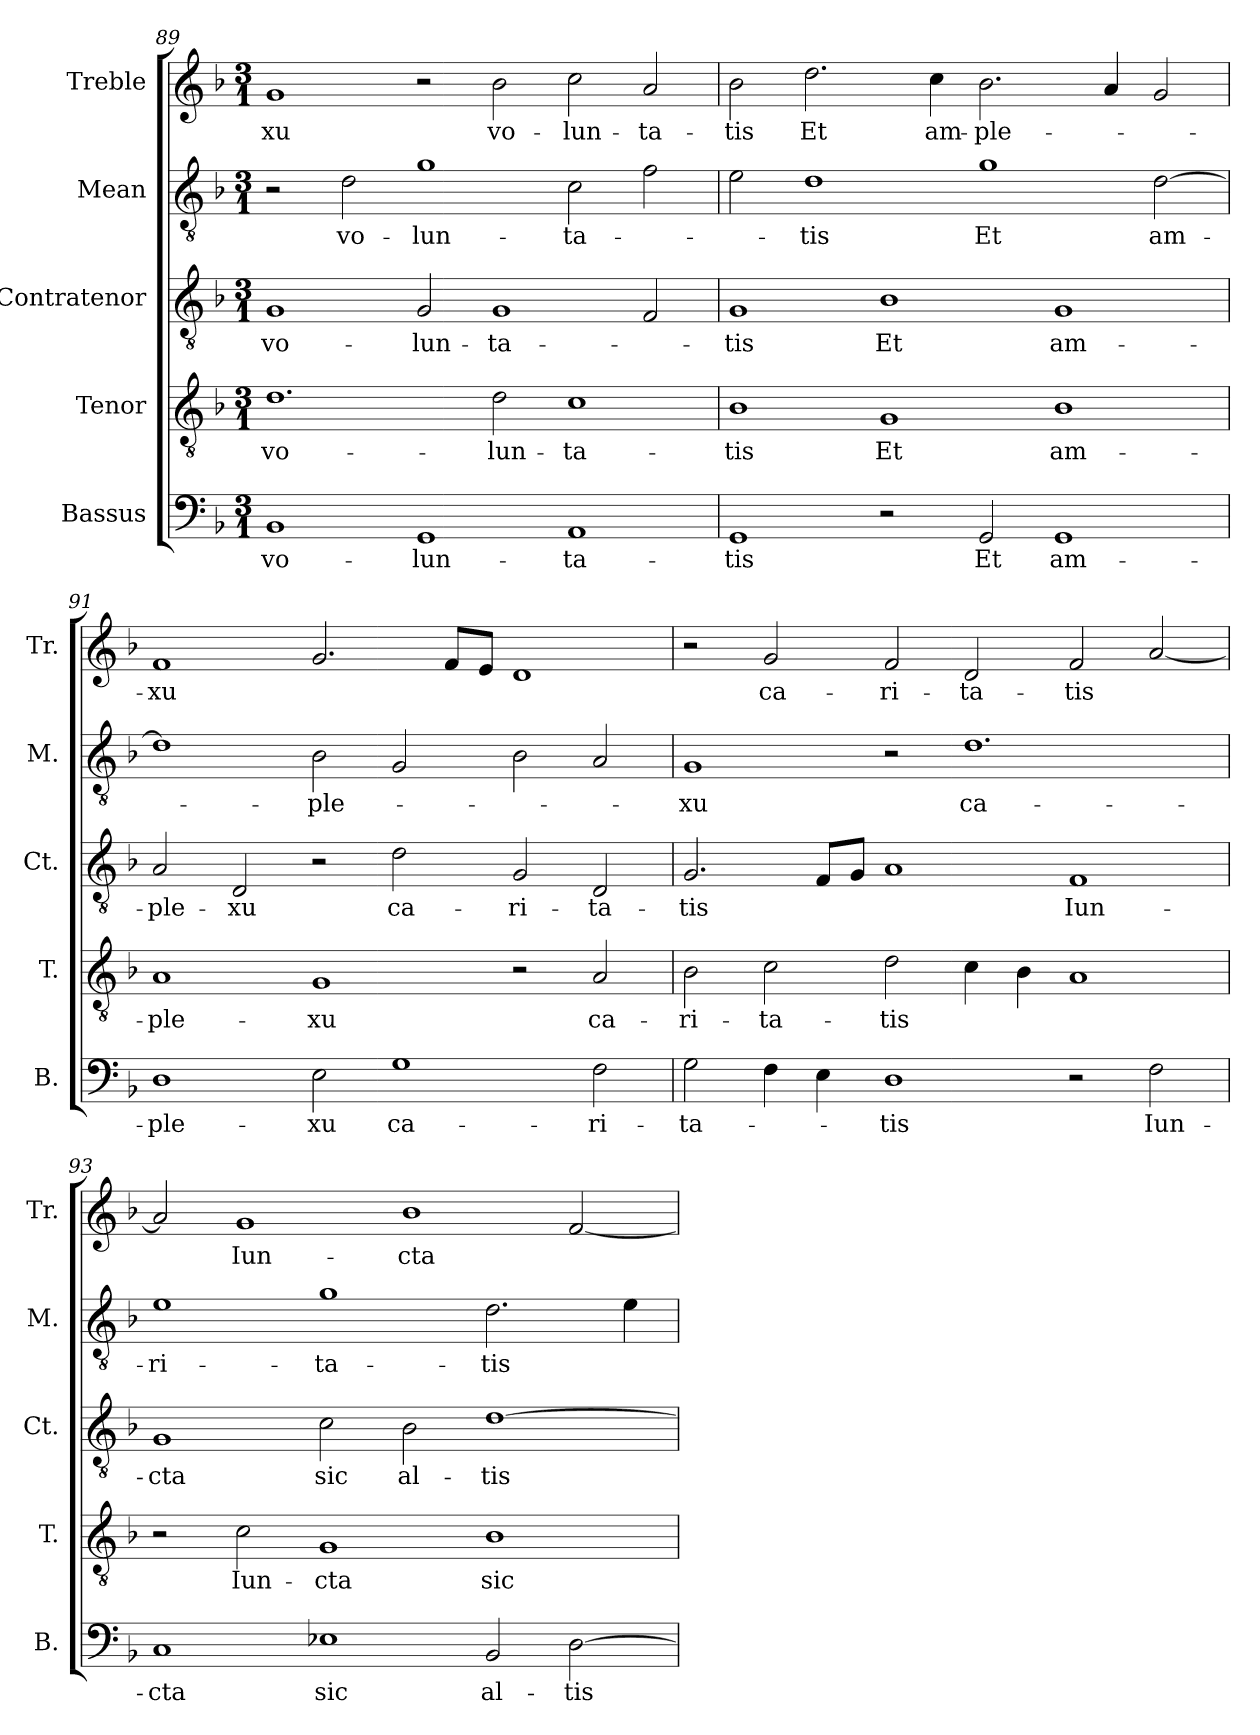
**kern	**text	**kern	**text	**kern	**text	**kern	**text	**kern	**text
*part5	*part5	*part4	*part4	*part3	*part3	*part2	*part2	*part1	*part1
*staff5	*staff5	*staff4	*staff4	*staff3	*staff3	*staff2	*staff2	*staff1	*staff1
*I"Bassus	*	*I"Tenor	*	*I"Contratenor	*	*I"Mean	*	*I"Treble	*
*I'B.	*	*I'T.	*	*I'Ct.	*	*I'M.	*	*I'Tr.	*
!!LO:LB:g=z
*clefF4	*	*clefGv2	*	*clefGv2	*	*clefGv2	*	*clefG2	*
*	*	*ITrd7c12	*	*ITrd7c12	*	*ITrd7c12	*	*	*
*k[b-]	*	*k[b-]	*	*k[b-]	*	*k[b-]	*	*k[b-]	*
*F:	*	*F:	*	*F:	*	*F:	*	*F:	*
*M3/1	*	*M3/1	*	*M3/1	*	*M3/1	*	*M3/1	*
=89	=89	=89	=89	=89	=89	=89	=89	=89	=89
!	!LO:LY:b:color=#000000	!	!	!	!	!	!	!	!
!	!	!	!LO:LY:b:color=#000000	!	!	!	!	!	!
!	!	!	!	!	!LO:LY:b:color=#000000	!	!	!	!
!	!	!	!	!	!	!	!	!	!LO:LY:b:color=#000000
1BB-i	vo-	1.Di	vo-	1GGi	vo-	2r	.	1gi	-xu
!	!	!	!	!	!	!	!LO:LY:b:color=#000000	!	!
.	.	.	.	.	.	2Di\	vo-	.	.
!	!LO:LY:b:color=#000000	!	!	!	!	!	!	!	!
!	!	!	!	!	!LO:LY:b:color=#000000	!	!	!	!
!	!	!	!	!	!	!	!LO:LY:b:color=#000000	!	!
1GGi	-lun-	.	.	2GGi/	-lun-	1Gi	-lun-	2r	.
!	!	!	!LO:LY:b:color=#000000	!	!	!	!	!	!
!	!	!	!	!	!LO:LY:b:color=#000000	!	!	!	!
!	!	!	!	!	!	!	!	!	!LO:LY:b:color=#000000
.	.	2Di\	-lun-	1GGi	-ta-	.	.	2b-i\	vo-
!	!LO:LY:b:color=#000000	!	!	!	!	!	!	!	!
!	!	!	!LO:LY:b:color=#000000	!	!	!	!	!	!
!	!	!	!	!	!	!	!LO:LY:b:color=#000000	!	!
!	!	!	!	!	!	!	!	!	!LO:LY:b:color=#000000
1AAi	-ta-	1Ci	-ta-	.	.	2Ci\	-ta-	2cci\	-lun-
!	!	!	!	!	!	!	!	!	!LO:LY:b:color=#000000
.	.	.	.	2FFi/	.	2Fi\	.	2ai/	-ta-
=90`	=90`	=90`	=90`	=90`	=90`	=90`	=90`	=90`	=90`
!	!LO:LY:b:color=#000000	!	!	!	!	!	!	!	!
!	!	!	!LO:LY:b:color=#000000	!	!	!	!	!	!
!	!	!	!	!	!LO:LY:b:color=#000000	!	!	!	!
!	!	!	!	!	!	!	!	!	!LO:LY:b:color=#000000
1GGi	-tis	1BB-i	-tis	1GGi	-tis	2Ei\	.	2b-i\	-tis
!	!	!	!	!	!	!	!LO:LY:b:color=#000000	!	!
!	!	!	!	!	!	!	!	!	!LO:LY:b:color=#000000
.	.	.	.	.	.	1Di	-tis	2.ddi\	Et
!	!	!	!LO:LY:b:color=#000000	!	!	!	!	!	!
!	!	!	!	!	!LO:LY:b:color=#000000	!	!	!	!
2r	.	1GGi	Et	1BB-i	Et	.	.	.	.
!	!	!	!	!	!	!	!	!	!LO:LY:b:color=#000000
.	.	.	.	.	.	.	.	4cci\	am-
!	!LO:LY:b:color=#000000	!	!	!	!	!	!	!	!
!	!	!	!	!	!	!	!LO:LY:b:color=#000000	!	!
!	!	!	!	!	!	!	!	!	!LO:LY:b:color=#000000
2GGi/	Et	.	.	.	.	1Gi	Et	2.b-i\	-ple-
!	!LO:LY:b:color=#000000	!	!	!	!	!	!	!	!
!	!	!	!LO:LY:b:color=#000000	!	!	!	!	!	!
!	!	!	!	!	!LO:LY:b:color=#000000	!	!	!	!
1GGi	am-	1BB-i	am-	1GGi	am-	.	.	.	.
.	.	.	.	.	.	.	.	4ai/	.
!	!	!	!	!	!	!	!LO:LY:b:color=#000000	!	!
.	.	.	.	.	.	[>2Di\	am-	2gi/	.
=91`	=91`	=91`	=91`	=91`	=91`	=91`	=91`	=91`	=91`
!	!LO:LY:b:color=#000000	!	!	!	!	!	!	!	!
!	!	!	!LO:LY:b:color=#000000	!	!	!	!	!	!
!	!	!	!	!	!LO:LY:b:color=#000000	!	!	!	!
!	!	!	!	!	!	!	!	!	!LO:LY:b:color=#000000
1Di	-ple-	1AAi	-ple-	2AAi/	-ple-	1Di]	.	1fi	-xu
!	!	!	!	!	!LO:LY:b:color=#000000	!	!	!	!
.	.	.	.	2DDi/	-xu	.	.	.	.
!	!LO:LY:b:color=#000000	!	!	!	!	!	!	!	!
!	!	!	!LO:LY:b:color=#000000	!	!	!	!	!	!
!	!	!	!	!	!	!	!LO:LY:b:color=#000000	!	!
2Ei\	-xu	1GGi	-xu	2r	.	2BB-i\	-ple-	2.gi/	.
!	!LO:LY:b:color=#000000	!	!	!	!	!	!	!	!
!	!	!	!	!	!LO:LY:b:color=#000000	!	!	!	!
1Gi	ca-	.	.	2Di\	ca-	2GGi/	.	.	.
.	.	.	.	.	.	.	.	8fi/L	.
.	.	.	.	.	.	.	.	8ei/J	.
!	!	!	!	!	!LO:LY:b:color=#000000	!	!	!	!
.	.	2r	.	2GGi/	-ri-	2BB-i\	.	1di	.
!	!LO:LY:b:color=#000000	!	!	!	!	!	!	!	!
!	!	!	!LO:LY:b:color=#000000	!	!	!	!	!	!
!	!	!	!	!	!LO:LY:b:color=#000000	!	!	!	!
2Fi\	-ri-	2AAi/	ca-	2DDi/	-ta-	2AAi/	.	.	.
!!LO:LB:g=z
=92`	=92`	=92`	=92`	=92`	=92`	=92`	=92`	=92`	=92`
!	!LO:LY:b:color=#000000	!	!	!	!	!	!	!	!
!	!	!	!LO:LY:b:color=#000000	!	!	!	!	!	!
!	!	!	!	!	!LO:LY:b:color=#000000	!	!	!	!
!	!	!	!	!	!	!	!LO:LY:b:color=#000000	!	!
2Gi\	-ta-	2BB-i\	-ri-	2.GGi/	-tis	1GGi	-xu	2r	.
!	!	!	!LO:LY:b:color=#000000	!	!	!	!	!	!
!	!	!	!	!	!	!	!	!	!LO:LY:b:color=#000000
4Fi\	.	2Ci\	-ta-	.	.	.	.	2gi/	ca-
4Ei\	.	.	.	8FFi/L	.	.	.	.	.
.	.	.	.	8GGi/J	.	.	.	.	.
!	!LO:LY:b:color=#000000	!	!	!	!	!	!	!	!
!	!	!	!LO:LY:b:color=#000000	!	!	!	!	!	!
!	!	!	!	!	!	!	!	!	!LO:LY:b:color=#000000
1Di	-tis	2Di\	-tis	1AAi	.	2r	.	2fi/	-ri-
!	!	!	!	!	!	!	!LO:LY:b:color=#000000	!	!
!	!	!	!	!	!	!	!	!	!LO:LY:b:color=#000000
.	.	4Ci\	.	.	.	1.Di	ca-	2di/	-ta-
.	.	4BB-i\	.	.	.	.	.	.	.
!	!	!	!	!	!LO:LY:b:color=#000000	!	!	!	!
!	!	!	!	!	!	!	!	!	!LO:LY:b:color=#000000
2r	.	1AAi	.	1FFi	Iun-	.	.	2fi/	-tis
!	!LO:LY:b:color=#000000	!	!	!	!	!	!	!	!
2Fi\	Iun-	.	.	.	.	.	.	[<2ai/	.
=93`	=93`	=93`	=93`	=93`	=93`	=93`	=93`	=93`	=93`
!	!LO:LY:b:color=#000000	!	!	!	!	!	!	!	!
!	!	!	!	!	!LO:LY:b:color=#000000	!	!	!	!
!	!	!	!	!	!	!	!LO:LY:b:color=#000000	!	!
1Ci	-cta	2r	.	1GGi	-cta	1Ei	-ri-	2ai/]	.
!	!	!	!LO:LY:b:color=#000000	!	!	!	!	!	!
!	!	!	!	!	!	!	!	!	!LO:LY:b:color=#000000
.	.	2Ci\	Iun-	.	.	.	.	1gi	Iun-
!	!LO:LY:b:color=#000000	!	!	!	!	!	!	!	!
!	!	!	!LO:LY:b:color=#000000	!	!	!	!	!	!
!	!	!	!	!	!LO:LY:b:color=#000000	!	!	!	!
!	!	!	!	!	!	!	!LO:LY:b:color=#000000	!	!
1E-Xi	sic	1GGi	-cta	2Ci\	sic	1Gi	-ta-	.	.
!	!	!	!	!	!LO:LY:b:color=#000000	!	!	!	!
!	!	!	!	!	!	!	!	!	!LO:LY:b:color=#000000
.	.	.	.	2BB-i\	al-	.	.	1b-i	-cta
!	!LO:LY:b:color=#000000	!	!	!	!	!	!	!	!
!	!	!	!LO:LY:b:color=#000000	!	!	!	!	!	!
!	!	!	!	!	!LO:LY:b:color=#000000	!	!	!	!
!	!	!	!	!	!	!	!LO:LY:b:color=#000000	!	!
2BB-i/	al-	1BB-i	sic	[>1Di	-tis-	2.Di\	-tis	.	.
!	!LO:LY:b:color=#000000	!	!	!	!	!	!	!	!
[>2Di\	-tis-	.	.	.	.	.	.	[<2fi/	.
.	.	.	.	.	.	4Ei\	.	.	.
=`	=`	=`	=`	=`	=`	=`	=`	=`	=`
*-	*-	*-	*-	*-	*-	*-	*-	*-	*-
